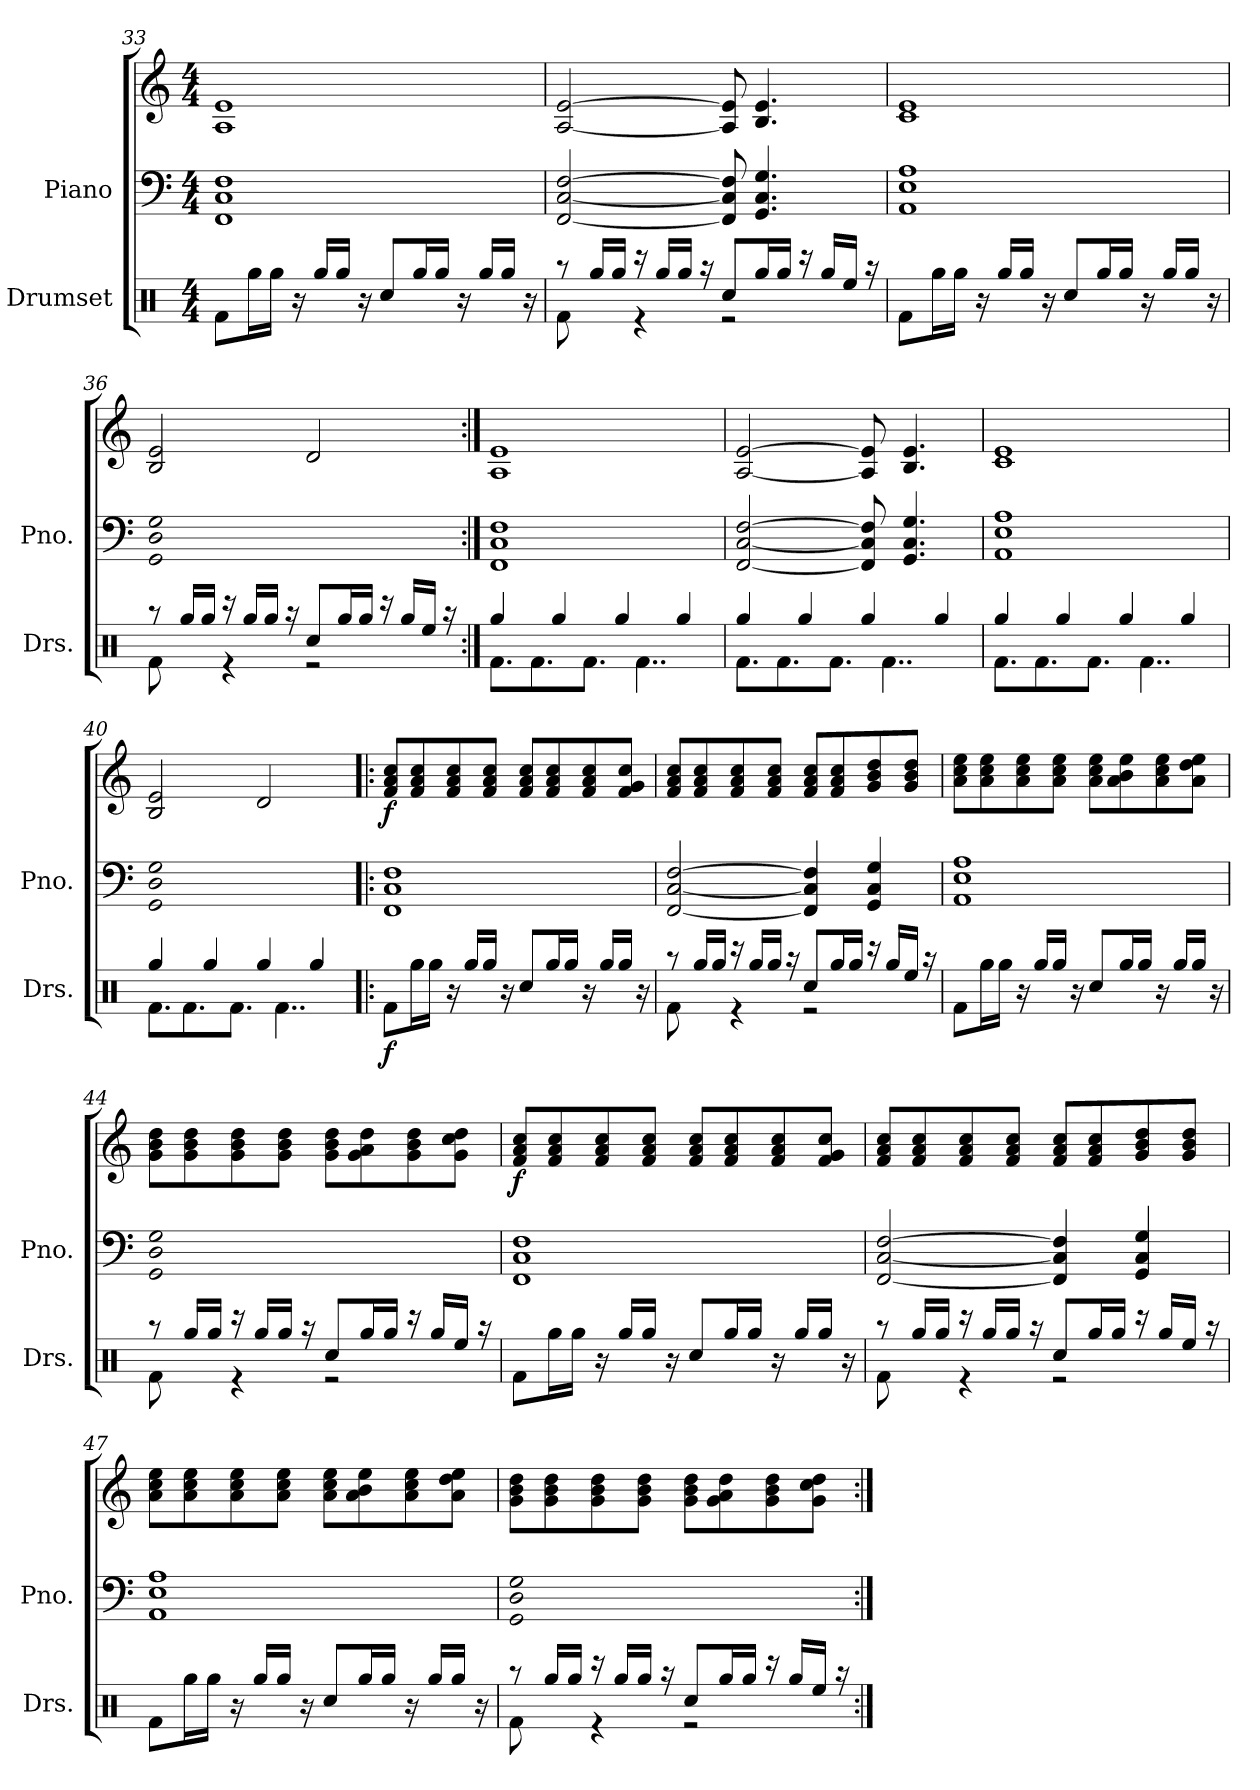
**kern	**dynam	**kern	**kern	**dynam
*part2	*part2	*part1	*part1	*part1
*staff3	*staff3	*staff2	*staff1	*staff1/2
*I"Drumset	*	*I"Piano	*	*
*I'Drs.	*	*I'Pno.	*	*
!!LO:LB:g=z
*clefX	*	*clefF4	*clefG2	*
*k[]	*	*k[]	*k[]	*
*M4/4	*	*M4/4	*M4/4	*
=33	=33	=33	=33	=33
8Rf\L	.	1FF 1C 1F	1A 1e	.
16Rgg\L	.	.	.	.
16Rgg\JJ	.	.	.	.
16r	.	.	.	.
16Rgg/LL	.	.	.	.
16Rgg/JJ	.	.	.	.
16r	.	.	.	.
8Rcc/L	.	.	.	.
16Rgg/L	.	.	.	.
16Rgg/JJ	.	.	.	.
16r	.	.	.	.
16Rgg/LL	.	.	.	.
16Rgg/JJ	.	.	.	.
16r	.	.	.	.
=34	=34	=34	=34	=34
*^	*	*	*	*
8r	8Rf\	.	[2FF/ [2C/ [2F/	[2A/ [2e/	.
16Rgg/LL	8ryy	.	.	.	.
16Rgg/JJ	.	.	.	.	.
16r	4r	.	.	.	.
16Rgg/LL	.	.	.	.	.
16Rgg/JJ	.	.	.	.	.
16r	.	.	.	.	.
8Rcc/L	2r	.	8FF/] 8C/] 8F/]	8A/] 8e/]	.
16Rgg/L	.	.	4.GG/ 4.C/ 4.G/	4.B/ 4.e/	.
16Rgg/JJ	.	.	.	.	.
16r	.	.	.	.	.
16Rgg/LL	.	.	.	.	.
16Ree/JJ	.	.	.	.	.
16r	.	.	.	.	.
*v	*v	*	*	*	*
=35	=35	=35	=35	=35
8Rf\L	.	1AA 1E 1A	1c 1e	.
16Rgg\L	.	.	.	.
16Rgg\JJ	.	.	.	.
16r	.	.	.	.
16Rgg/LL	.	.	.	.
16Rgg/JJ	.	.	.	.
16r	.	.	.	.
8Rcc/L	.	.	.	.
16Rgg/L	.	.	.	.
16Rgg/JJ	.	.	.	.
16r	.	.	.	.
16Rgg/LL	.	.	.	.
16Rgg/JJ	.	.	.	.
16r	.	.	.	.
!!LO:LB:g=z
=36	=36	=36	=36	=36
*^	*	*	*	*
!	!	!	!LO:N:n=1:head=open	!	!
!	!	!	!LO:N:n=2:head=open	!	!
!	!	!	!LO:N:n=3:head=open	!	!
8r	8Rf\	.	1GG 1D 1G	2B/ 2e/	.
16Rgg/LL	8ryy	.	.	.	.
16Rgg/JJ	.	.	.	.	.
16r	4r	.	.	.	.
16Rgg/LL	.	.	.	.	.
16Rgg/JJ	.	.	.	.	.
16r	.	.	.	.	.
8Rcc/L	2r	.	.	2d/	.
16Rgg/L	.	.	.	.	.
16Rgg/JJ	.	.	.	.	.
16r	.	.	.	.	.
16Rgg/LL	.	.	.	.	.
16Ree/JJ	.	.	.	.	.
16r	.	.	.	.	.
=37:|!	=37:|!	=37:|!	=37:|!	=37:|!	=37:|!
4Rgg/	8.Rf\L	.	1FF 1C 1F	1A 1e	.
.	8.Rf\	.	.	.	.
4Rgg/	.	.	.	.	.
.	8.Rf\J	.	.	.	.
4Rgg/	.	.	.	.	.
.	4..Rf\	.	.	.	.
4Rgg/	.	.	.	.	.
=38	=38	=38	=38	=38	=38
4Rgg/	8.Rf\L	.	[2FF/ [2C/ [2F/	[2A/ [2e/	.
.	8.Rf\	.	.	.	.
4Rgg/	.	.	.	.	.
.	8.Rf\J	.	.	.	.
4Rgg/	.	.	8FF/] 8C/] 8F/]	8A/] 8e/]	.
.	4..Rf\	.	.	.	.
.	.	.	4.GG/ 4.C/ 4.G/	4.B/ 4.e/	.
4Rgg/	.	.	.	.	.
=39	=39	=39	=39	=39	=39
4Rgg/	8.Rf\L	.	1AA 1E 1A	1c 1e	.
.	8.Rf\	.	.	.	.
4Rgg/	.	.	.	.	.
.	8.Rf\J	.	.	.	.
4Rgg/	.	.	.	.	.
.	4..Rf\	.	.	.	.
4Rgg/	.	.	.	.	.
!!LO:PB:g=z
=40	=40	=40	=40	=40	=40
!	!	!	!LO:N:n=1:head=open	!	!
!	!	!	!LO:N:n=2:head=open	!	!
!	!	!	!LO:N:n=3:head=open	!	!
4Rgg/	8.Rf\L	.	1GG 1D 1G	2B/ 2e/	.
.	8.Rf\	.	.	.	.
4Rgg/	.	.	.	.	.
.	8.Rf\J	.	.	.	.
4Rgg/	.	.	.	2d/	.
.	4..Rf\	.	.	.	.
4Rgg/	.	.	.	.	.
*v	*v	*	*	*	*
=41!|:	=41!|:	=41!|:	=41!|:	=41!|:
!	!LO:DY:b	!	!	!LO:DY:b
8Rf\L	f	1FF 1C 1F	8f/ 8a/ 8cc/L	f
16Rgg\L	.	.	8f/ 8a/ 8cc/	.
16Rgg\JJ	.	.	.	.
16r	.	.	8f/ 8a/ 8cc/	.
16Rgg/LL	.	.	.	.
16Rgg/JJ	.	.	8f/ 8a/ 8cc/J	.
16r	.	.	.	.
8Rcc/L	.	.	8f/ 8a/ 8cc/L	.
16Rgg/L	.	.	8f/ 8a/ 8cc/	.
16Rgg/JJ	.	.	.	.
16r	.	.	8f/ 8a/ 8cc/	.
16Rgg/LL	.	.	.	.
16Rgg/JJ	.	.	8f/ 8g/ 8cc/J	.
16r	.	.	.	.
=42	=42	=42	=42	=42
*^	*	*	*	*
8r	8Rf\	.	[2FF/ [2C/ [2F/	8f/ 8a/ 8cc/L	.
16Rgg/LL	8ryy	.	.	8f/ 8a/ 8cc/	.
16Rgg/JJ	.	.	.	.	.
16r	4r	.	.	8f/ 8a/ 8cc/	.
16Rgg/LL	.	.	.	.	.
16Rgg/JJ	.	.	.	8f/ 8a/ 8cc/J	.
16r	.	.	.	.	.
8Rcc/L	2r	.	4FF/] 4C/] 4F/]	8f/ 8a/ 8cc/L	.
16Rgg/L	.	.	.	8f/ 8a/ 8cc/	.
16Rgg/JJ	.	.	.	.	.
16r	.	.	4GG/ 4C/ 4G/	8g/ 8b/ 8dd/	.
16Rgg/LL	.	.	.	.	.
16Ree/JJ	.	.	.	8g/ 8b/ 8dd/J	.
16r	.	.	.	.	.
*v	*v	*	*	*	*
!!LO:LB:g=z
=43	=43	=43	=43	=43
8Rf\L	.	1AA 1E 1A	8a\ 8cc\ 8ee\L	.
16Rgg\L	.	.	8a\ 8cc\ 8ee\	.
16Rgg\JJ	.	.	.	.
16r	.	.	8a\ 8cc\ 8ee\	.
16Rgg/LL	.	.	.	.
16Rgg/JJ	.	.	8a\ 8cc\ 8ee\J	.
16r	.	.	.	.
8Rcc/L	.	.	8a\ 8cc\ 8ee\L	.
16Rgg/L	.	.	8a\ 8b\ 8ee\	.
16Rgg/JJ	.	.	.	.
16r	.	.	8a\ 8cc\ 8ee\	.
16Rgg/LL	.	.	.	.
16Rgg/JJ	.	.	8a\ 8dd\ 8ee\J	.
16r	.	.	.	.
=44	=44	=44	=44	=44
*^	*	*	*	*
!	!	!	!LO:N:n=1:head=open	!	!
!	!	!	!LO:N:n=2:head=open	!	!
!	!	!	!LO:N:n=3:head=open	!	!
8r	8Rf\	.	1GG 1D 1G	8g\ 8b\ 8dd\L	.
16Rgg/LL	8ryy	.	.	8g\ 8b\ 8dd\	.
16Rgg/JJ	.	.	.	.	.
16r	4r	.	.	8g\ 8b\ 8dd\	.
16Rgg/LL	.	.	.	.	.
16Rgg/JJ	.	.	.	8g\ 8b\ 8dd\J	.
16r	.	.	.	.	.
8Rcc/L	2r	.	.	8g\ 8b\ 8dd\L	.
16Rgg/L	.	.	.	8g\ 8a\ 8dd\	.
16Rgg/JJ	.	.	.	.	.
16r	.	.	.	8g\ 8b\ 8dd\	.
16Rgg/LL	.	.	.	.	.
16Ree/JJ	.	.	.	8g\ 8cc\ 8dd\J	.
16r	.	.	.	.	.
*v	*v	*	*	*	*
=45	=45	=45	=45	=45
!	!	!	!	!LO:DY:b
8Rf\L	.	1FF 1C 1F	8f/ 8a/ 8cc/L	f
16Rgg\L	.	.	8f/ 8a/ 8cc/	.
16Rgg\JJ	.	.	.	.
16r	.	.	8f/ 8a/ 8cc/	.
16Rgg/LL	.	.	.	.
16Rgg/JJ	.	.	8f/ 8a/ 8cc/J	.
16r	.	.	.	.
8Rcc/L	.	.	8f/ 8a/ 8cc/L	.
16Rgg/L	.	.	8f/ 8a/ 8cc/	.
16Rgg/JJ	.	.	.	.
16r	.	.	8f/ 8a/ 8cc/	.
16Rgg/LL	.	.	.	.
16Rgg/JJ	.	.	8f/ 8g/ 8cc/J	.
16r	.	.	.	.
!!LO:LB:g=z
=46	=46	=46	=46	=46
*^	*	*	*	*
8r	8Rf\	.	[2FF/ [2C/ [2F/	8f/ 8a/ 8cc/L	.
16Rgg/LL	8ryy	.	.	8f/ 8a/ 8cc/	.
16Rgg/JJ	.	.	.	.	.
16r	4r	.	.	8f/ 8a/ 8cc/	.
16Rgg/LL	.	.	.	.	.
16Rgg/JJ	.	.	.	8f/ 8a/ 8cc/J	.
16r	.	.	.	.	.
8Rcc/L	2r	.	4FF/] 4C/] 4F/]	8f/ 8a/ 8cc/L	.
16Rgg/L	.	.	.	8f/ 8a/ 8cc/	.
16Rgg/JJ	.	.	.	.	.
16r	.	.	4GG/ 4C/ 4G/	8g/ 8b/ 8dd/	.
16Rgg/LL	.	.	.	.	.
16Ree/JJ	.	.	.	8g/ 8b/ 8dd/J	.
16r	.	.	.	.	.
*v	*v	*	*	*	*
=47	=47	=47	=47	=47
8Rf\L	.	1AA 1E 1A	8a\ 8cc\ 8ee\L	.
16Rgg\L	.	.	8a\ 8cc\ 8ee\	.
16Rgg\JJ	.	.	.	.
16r	.	.	8a\ 8cc\ 8ee\	.
16Rgg/LL	.	.	.	.
16Rgg/JJ	.	.	8a\ 8cc\ 8ee\J	.
16r	.	.	.	.
8Rcc/L	.	.	8a\ 8cc\ 8ee\L	.
16Rgg/L	.	.	8a\ 8b\ 8ee\	.
16Rgg/JJ	.	.	.	.
16r	.	.	8a\ 8cc\ 8ee\	.
16Rgg/LL	.	.	.	.
16Rgg/JJ	.	.	8a\ 8dd\ 8ee\J	.
16r	.	.	.	.
=48	=48	=48	=48	=48
*^	*	*	*	*
!	!	!	!LO:N:n=1:head=open	!	!
!	!	!	!LO:N:n=2:head=open	!	!
!	!	!	!LO:N:n=3:head=open	!	!
8r	8Rf\	.	1GG 1D 1G	8g\ 8b\ 8dd\L	.
16Rgg/LL	8ryy	.	.	8g\ 8b\ 8dd\	.
16Rgg/JJ	.	.	.	.	.
16r	4r	.	.	8g\ 8b\ 8dd\	.
16Rgg/LL	.	.	.	.	.
16Rgg/JJ	.	.	.	8g\ 8b\ 8dd\J	.
16r	.	.	.	.	.
8Rcc/L	2r	.	.	8g\ 8b\ 8dd\L	.
16Rgg/L	.	.	.	8g\ 8a\ 8dd\	.
16Rgg/JJ	.	.	.	.	.
16r	.	.	.	8g\ 8b\ 8dd\	.
16Rgg/LL	.	.	.	.	.
16Ree/JJ	.	.	.	8g\ 8cc\ 8dd\J	.
16r	.	.	.	.	.
*v	*v	*	*	*	*
=:|!	=:|!	=:|!	=:|!	=:|!
*-	*-	*-	*-	*-
